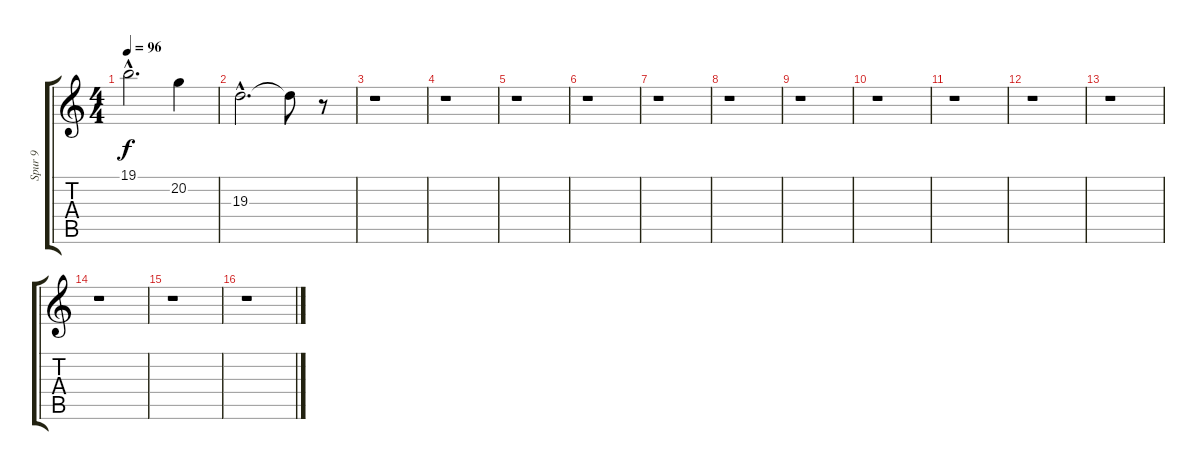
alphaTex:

\track ("Spur 9" "Spur 9") {instrument whistle}
\staff {score tabs}
\tuning (E4 B3 G3 D3 A2 E2) {hide}
\ts (4 4)
\tempo 96
\clef g2
\ks c
19.1{hac}.2{d dy f} 20.2.4 |
19.3{hac}.2{d} 19.3{t}.8 r.8 |
r.1 |
r.1 |
r.1 |
r.1 |
r.1 |
r.1 |
r.1 |
r.1 |
r.1 |
r.1 |
r.1 |
r.1 |
r.1 |
r.1
